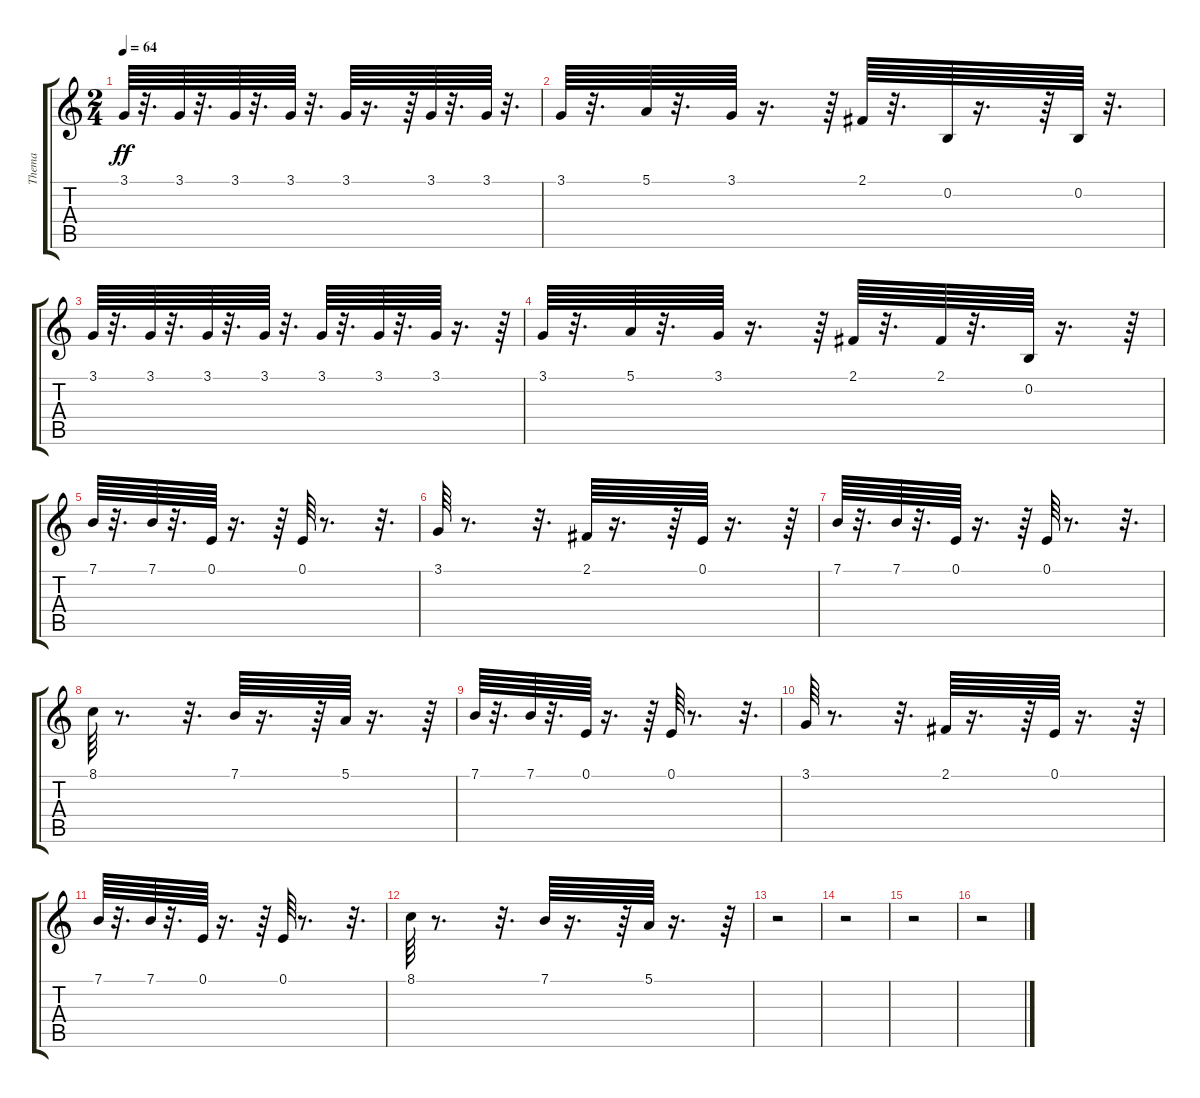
\track ("Thema" "Thema") {instrument fx5brightness}
\staff {score tabs}
\tuning (E4 B3 G3 D3 A2 E2) {hide}
\ts (2 4)
\tempo 64
\clef g2
\ks c
3.1.64{dy ff} r.32{d} 3.1.64 r.32{d} 3.1.64 r.32{d} 3.1.64 r.32{d} 3.1.64 r.16{d} r.64 3.1.64 r.32{d} 3.1.64 r.32{d} |
3.1.64 r.32{d} 5.1.64 r.32{d} 3.1.64 r.16{d} r.64 2.1.64 r.32{d} 0.2.64 r.16{d} r.64 0.2.64 r.32{d} |
3.1.64 r.32{d} 3.1.64 r.32{d} 3.1.64 r.32{d} 3.1.64 r.32{d} 3.1.64 r.32{d} 3.1.64 r.32{d} 3.1.64 r.16{d} r.64 |
3.1.64 r.32{d} 5.1.64 r.32{d} 3.1.64 r.16{d} r.64 2.1.64 r.32{d} 2.1.64 r.32{d} 0.2.64 r.16{d} r.64 |
7.1.64 r.32{d} 7.1.64 r.32{d} 0.1.64 r.16{d} r.64 0.1.64 r.8{d} r.32{d} |
3.1.64 r.8{d} r.32{d} 2.1.64 r.16{d} r.64 0.1.64 r.16{d} r.64 |
7.1.64 r.32{d} 7.1.64 r.32{d} 0.1.64 r.16{d} r.64 0.1.64 r.8{d} r.32{d} |
8.1.64 r.8{d} r.32{d} 7.1.64 r.16{d} r.64 5.1.64 r.16{d} r.64 |
7.1.64 r.32{d} 7.1.64 r.32{d} 0.1.64 r.16{d} r.64 0.1.64 r.8{d} r.32{d} |
3.1.64 r.8{d} r.32{d} 2.1.64 r.16{d} r.64 0.1.64 r.16{d} r.64 |
7.1.64 r.32{d} 7.1.64 r.32{d} 0.1.64 r.16{d} r.64 0.1.64 r.8{d} r.32{d} |
8.1.64 r.8{d} r.32{d} 7.1.64 r.16{d} r.64 5.1.64 r.16{d} r.64 |
r.2 |
r.2 |
r.2 |
r.2
